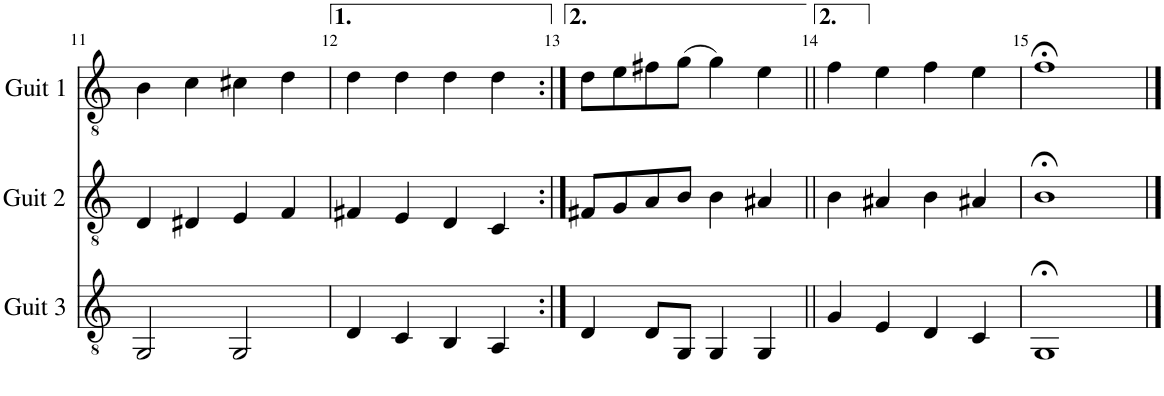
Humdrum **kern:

**kern	**kern	**kern
*part3	*part2	*part1
*staff3	*staff2	*staff1
*I"Guitar 3	*I"Guitar 2	*I"Guitar 1
*I'Guit 3	*I'Guit 2	*I'Guit 1
!!LO:PB:g=z
*clefGv2	*clefGv2	*clefGv2
*k[]	*k[]	*k[]
*M4/4	*M4/4	*M4/4
=11	=11	=11
2GG/	4D/	4B\
.	4D#X/	4c\
2GG/	4E/	4c#X\
.	4F/	4d\
=12	=12	=12
4D/	4F#X/	4d\
4C/	4E/	4d\
4BB/	4D/	4d\
4AA/	4C/	4d\
=13:|!	=13:|!	=13:|!
4D/	8F#X/L	8d\L
.	8G/	8e\
8D/L	8A/	8f#X\
8GG/J	8B/J	(8g\J
4GG/	4B\	4g\)
4GG/	4A#X/	4e\
=14||	=14||	=14||
4G/	4B\	4f\
4E/	4A#X/	4e\
4D/	4B\	4f\
4C/	4A#X/	4e\
=15	=15	=15
1GG;<	1B;<	1f;<
==	==	==
*-	*-	*-
